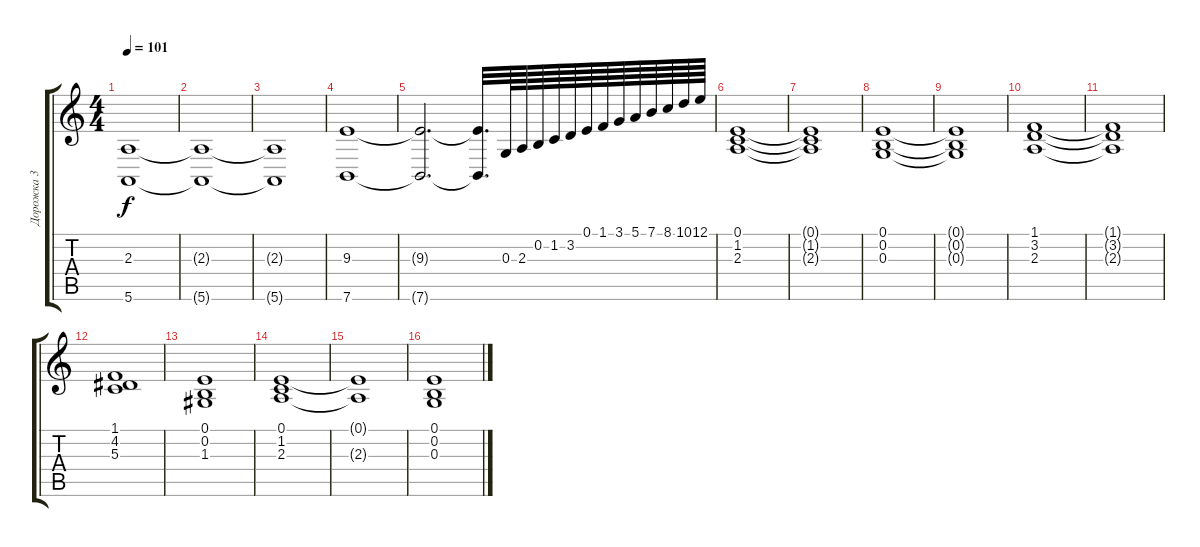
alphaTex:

\track ("Дорожка 3" "Дорожка 3") {instrument drawbarorgan}
\staff {score tabs}
\tuning (E4 B3 G3 D3 A2 E2) {hide}
\ts (4 4)
\tempo 101
\clef g2
\ks c
(2.3{t} 5.6{t}).1{dy f} |
(2.3{t} 5.6{t}).1 |
(2.3{t} 5.6{t}).1 |
(9.3 7.6).1 |
(9.3{t} 7.6{t}).2{d} (9.3{t} 7.6{t}).32{d} 0.3.64 2.3.64 0.2.64 1.2.64 3.2.64 0.1.64 1.1.64 3.1.64 5.1.64 7.1.64 8.1.64 10.1.64 12.1.64 |
(0.1 1.2 2.3).1 |
(0.1{t} 1.2{t} 2.3{t}).1 |
(0.1 0.2 0.3).1 |
(0.1{t} 0.2{t} 0.3{t}).1 |
(1.1 3.2 2.3).1 |
(1.1{t} 3.2{t} 2.3{t}).1 |
(1.1 4.2 5.3).1 |
(0.1 0.2 1.3).1 |
(0.1 1.2 2.3).1 |
(0.1{t} 2.3{t}).1 |
(0.1 0.2 0.3).1
